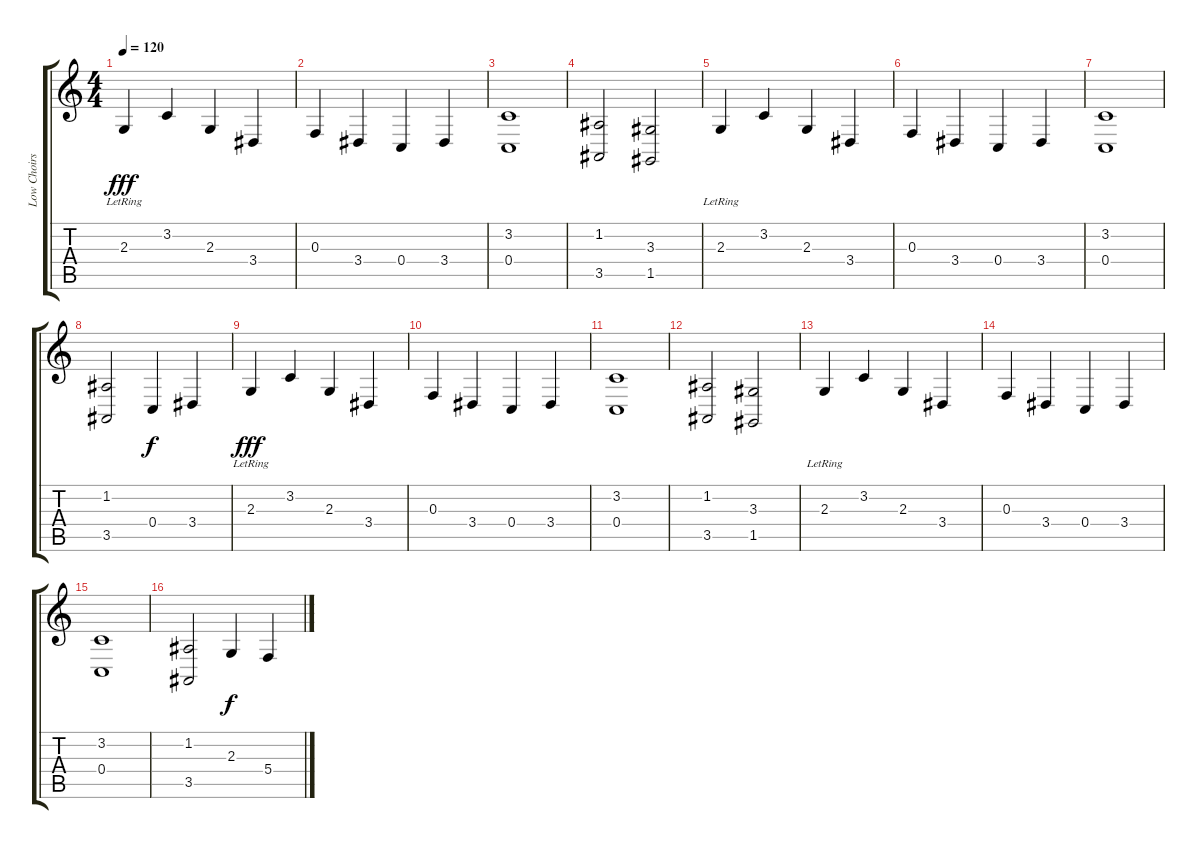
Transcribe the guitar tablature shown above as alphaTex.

\track ("Low Choirs" "Low Choirs") {instrument pad4choir}
\staff {score tabs}
\tuning (D4 A3 F3 C3 G2 C2) {hide}
\ts (4 4)
\tempo 120
\clef g2
\ks c
2.3{lr}.4{dy fff} 3.2.4 2.3.4 3.4.4 |
0.3.4 3.4.4 0.4.4 3.4.4 |
(3.2 0.4).1 |
(1.2 3.5).2 (3.3 1.5).2 |
2.3{lr}.4 3.2.4 2.3.4 3.4.4 |
0.3.4 3.4.4 0.4.4 3.4.4 |
(3.2 0.4).1 |
(1.2 3.5).2 0.4.4{dy f} 3.4.4 |
2.3{lr}.4{dy fff} 3.2.4 2.3.4 3.4.4 |
0.3.4 3.4.4 0.4.4 3.4.4 |
(3.2 0.4).1 |
(1.2 3.5).2 (3.3 1.5).2 |
2.3{lr}.4 3.2.4 2.3.4 3.4.4 |
0.3.4 3.4.4 0.4.4 3.4.4 |
(3.2 0.4).1 |
(1.2 3.5).2 2.3.4{dy f} 5.4.4
